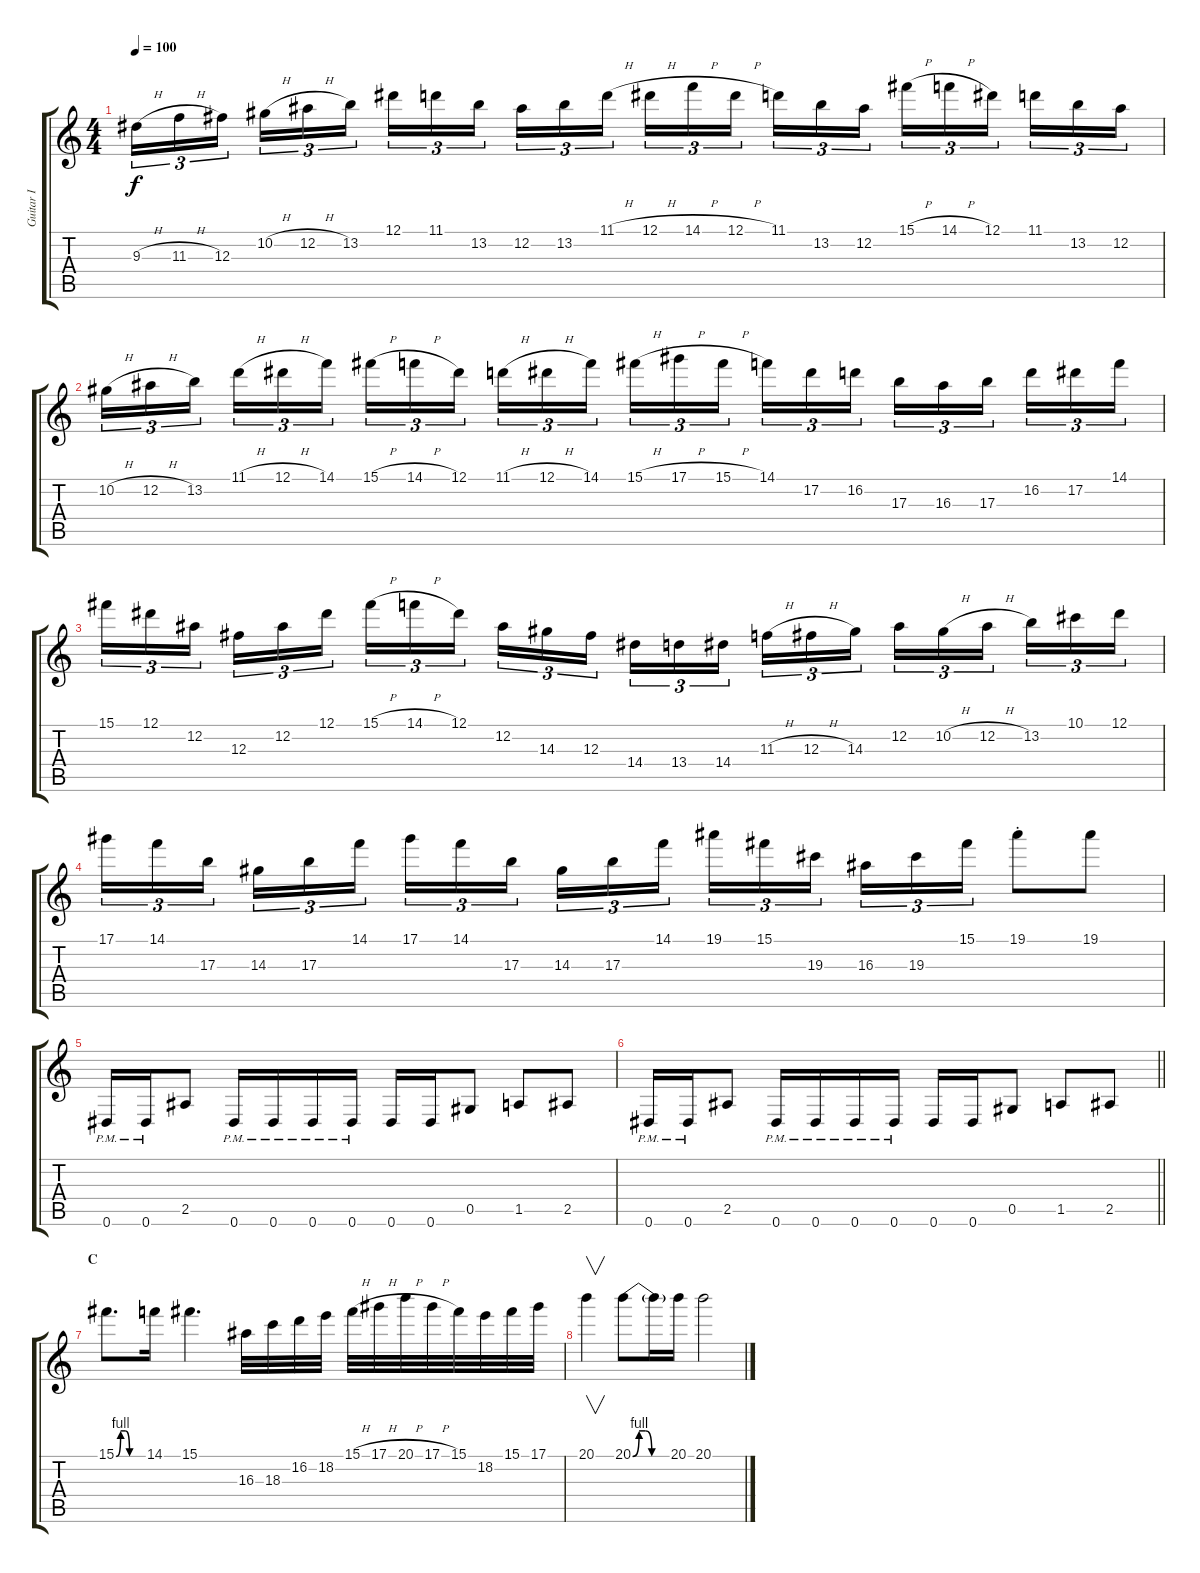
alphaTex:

\track ("Guitar I" "Guitar I") {instrument overdrivenguitar}
\staff {score tabs}
\tuning (Eb4 Bb3 Gb3 Db3 Ab2 Eb2) {hide}
\ts (4 4)
\tempo 100
\clef g2
\ks c
9.3{h}.16{tu (3 2) dy f} 11.3{h}.16{tu (3 2)} 12.3.16{tu (3 2) beam splitsecondary} 10.2{h}.16{tu (3 2)} 12.2{h}.16{tu (3 2)} 13.2.16{tu (3 2)} 12.1.16{tu (3 2)} 11.1.16{tu (3 2)} 13.2.16{tu (3 2) beam splitsecondary} 12.2.16{tu (3 2)} 13.2.16{tu (3 2)} 11.1{h}.16{tu (3 2)} 12.1{h}.16{tu (3 2)} 14.1{h}.16{tu (3 2)} 12.1{h}.16{tu (3 2) beam splitsecondary} 11.1.16{tu (3 2)} 13.2.16{tu (3 2)} 12.2.16{tu (3 2)} 15.1{h}.16{tu (3 2)} 14.1{h}.16{tu (3 2)} 12.1.16{tu (3 2) beam splitsecondary} 11.1.16{tu (3 2)} 13.2.16{tu (3 2)} 12.2.16{tu (3 2)} |
10.2{h}.16{tu (3 2)} 12.2{h}.16{tu (3 2)} 13.2.16{tu (3 2) beam splitsecondary} 11.1{h}.16{tu (3 2)} 12.1{h}.16{tu (3 2)} 14.1.16{tu (3 2)} 15.1{h}.16{tu (3 2)} 14.1{h}.16{tu (3 2)} 12.1.16{tu (3 2) beam splitsecondary} 11.1{h}.16{tu (3 2)} 12.1{h}.16{tu (3 2)} 14.1.16{tu (3 2)} 15.1{h}.16{tu (3 2)} 17.1{h}.16{tu (3 2)} 15.1{h}.16{tu (3 2) beam splitsecondary} 14.1.16{tu (3 2)} 17.2.16{tu (3 2)} 16.2.16{tu (3 2)} 17.3.16{tu (3 2)} 16.3.16{tu (3 2)} 17.3.16{tu (3 2) beam splitsecondary} 16.2.16{tu (3 2)} 17.2.16{tu (3 2)} 14.1.16{tu (3 2)} |
15.1.16{tu (3 2)} 12.1.16{tu (3 2)} 12.2.16{tu (3 2) beam splitsecondary} 12.3.16{tu (3 2)} 12.2.16{tu (3 2)} 12.1.16{tu (3 2)} 15.1{h}.16{tu (3 2)} 14.1{h}.16{tu (3 2)} 12.1.16{tu (3 2) beam splitsecondary} 12.2.16{tu (3 2)} 14.3.16{tu (3 2)} 12.3.16{tu (3 2)} 14.4.16{tu (3 2)} 13.4.16{tu (3 2)} 14.4.16{tu (3 2) beam splitsecondary} 11.3{h}.16{tu (3 2)} 12.3{h}.16{tu (3 2)} 14.3.16{tu (3 2)} 12.2.16{tu (3 2)} 10.2{h}.16{tu (3 2)} 12.2{h}.16{tu (3 2) beam splitsecondary} 13.2.16{tu (3 2)} 10.1.16{tu (3 2)} 12.1.16{tu (3 2)} |
17.1.16{tu (3 2)} 14.1.16{tu (3 2)} 17.3.16{tu (3 2) beam splitsecondary} 14.3.16{tu (3 2)} 17.3.16{tu (3 2)} 14.1.16{tu (3 2)} 17.1.16{tu (3 2)} 14.1.16{tu (3 2)} 17.3.16{tu (3 2) beam splitsecondary} 14.3.16{tu (3 2)} 17.3.16{tu (3 2)} 14.1.16{tu (3 2)} 19.1.16{tu (3 2)} 15.1.16{tu (3 2)} 19.3.16{tu (3 2) beam splitsecondary} 16.3.16{tu (3 2)} 19.3.16{tu (3 2)} 15.1.16{tu (3 2)} 19.1{st}.8 19.1.8 |
0.6{pm}.16 0.6{pm}.16 2.5.8 0.6{pm}.16 0.6{pm}.16 0.6{pm}.16 0.6{pm}.16 0.6.16 0.6.16 0.5.8 1.5.8 2.5.8 |
\barLineRight lightlight
0.6{pm}.16 0.6{pm}.16 2.5.8 0.6{pm}.16 0.6{pm}.16 0.6{pm}.16 0.6{pm}.16 0.6.16 0.6.16 0.5.8 1.5.8 2.5.8 |
\section ("" "C")
15.1{be (custom 0 0 10 4 20 4 30 0 60 0)}.8{d} 14.1.16 15.1.4{d} 16.3.32 18.3.32 16.2.32 18.2.32 15.1{h}.32 17.1{h}.32 20.1{h}.32 17.1{h}.32 15.1.32 18.2.32 15.1.32 17.1.32 |
20.1.4{v} 20.1{be (custom 0 0 10 4 20 4 30 0 60 0)}.8 20.1{t}.16 20.1.16 20.1.2
